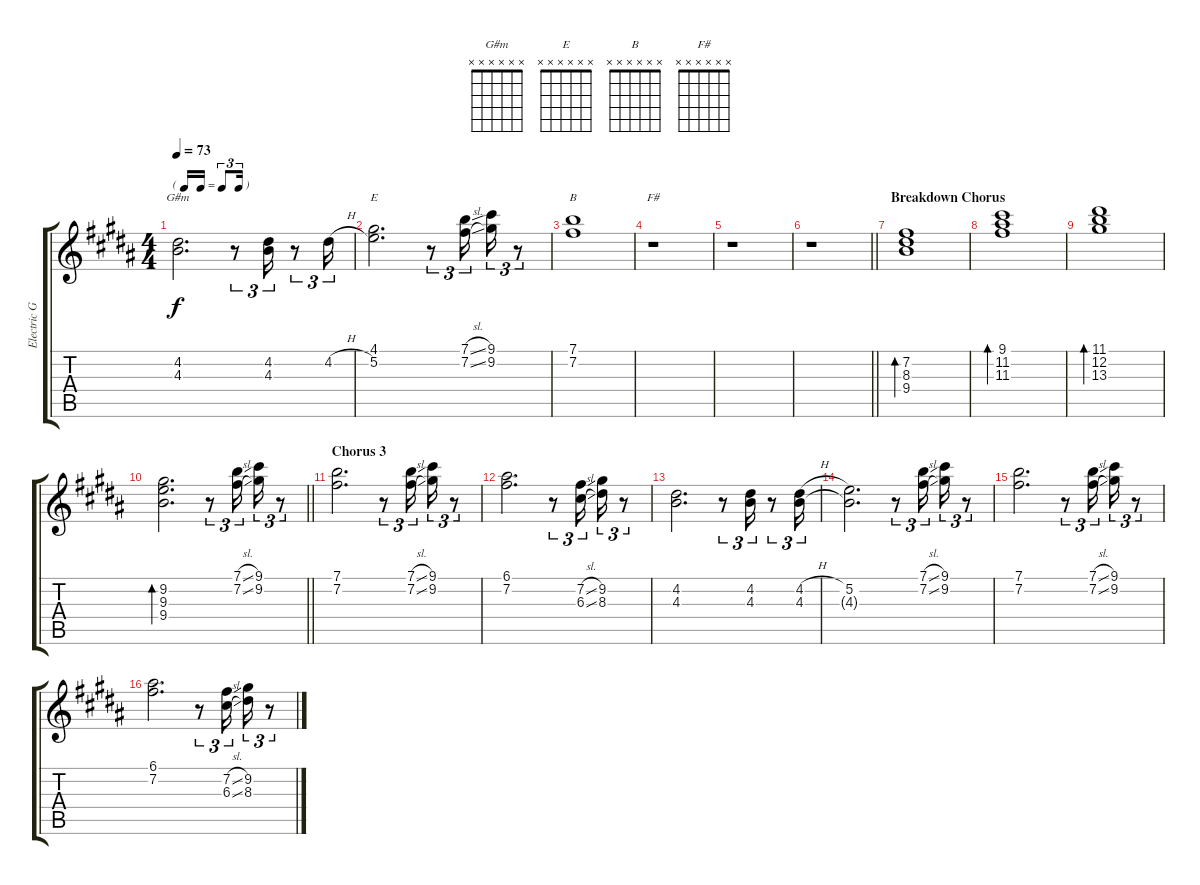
\track ("Electric Guitar" "Electric G") {instrument electricguitarjazz}
\staff {score tabs}
\tuning (E4 B3 G3 D3 A2 E2) {hide}
\chord ("G#m" x x x x x x)
\chord ("E" x x x x x x)
\chord ("B" x x x x x x)
\chord ("F#" x x x x x x)
\ts (4 4)
\tf triplet16th
\tempo 73
\clef g2
\ks b
(4.2 4.3).2{d ch "G#m" dy f} r.8{tu (3 2)} (4.2 4.3).16{tu (3 2)} r.8{tu (3 2)} 4.2{h}.16{tu (3 2)} |
(4.1 5.2).2{d ch "E"} r.8{tu (3 2)} (7.1{sl} 7.2{sl}).16{tu (3 2)} (9.1 9.2).16{tu (3 2)} r.8{tu (3 2)} |
(7.1 7.2).1{ch "B"} |
r.1{ch "F#"} |
r.1 |
\barLineRight lightlight
r.1 |
\section ("" "Breakdown Chorus")
(7.2 8.3 9.4).1{bd 60} |
(9.1 11.2 11.3).1{bd 60} |
(11.1 12.2 13.3).1{bd 60} |
\barLineRight lightlight
(9.2 9.3 9.4).2{d bd 60} r.8{tu (3 2)} (7.1{sl} 7.2{sl}).16{tu (3 2)} (9.1 9.2).16{tu (3 2)} r.8{tu (3 2)} |
\section ("" "Chorus 3")
(7.1 7.2).2{d} r.8{tu (3 2)} (7.1{sl} 7.2{sl}).16{tu (3 2)} (9.1 9.2).16{tu (3 2)} r.8{tu (3 2)} |
(6.1 7.2).2{d} r.8{tu (3 2)} (7.2{sl} 6.3{sl}).16{tu (3 2)} (9.2 8.3).16{tu (3 2)} r.8{tu (3 2)} |
(4.2 4.3).2{d} r.8{tu (3 2)} (4.2 4.3).16{tu (3 2)} r.8{tu (3 2)} (4.2{h} 4.3).16{tu (3 2)} |
(5.2 4.3{t}).2{d} r.8{tu (3 2)} (7.1{sl} 7.2{sl}).16{tu (3 2)} (9.1 9.2).16{tu (3 2)} r.8{tu (3 2)} |
(7.1 7.2).2{d} r.8{tu (3 2)} (7.1{sl} 7.2{sl}).16{tu (3 2)} (9.1 9.2).16{tu (3 2)} r.8{tu (3 2)} |
(6.1 7.2).2{d} r.8{tu (3 2)} (7.2{sl} 6.3{sl}).16{tu (3 2)} (9.2 8.3).16{tu (3 2)} r.8{tu (3 2)}
